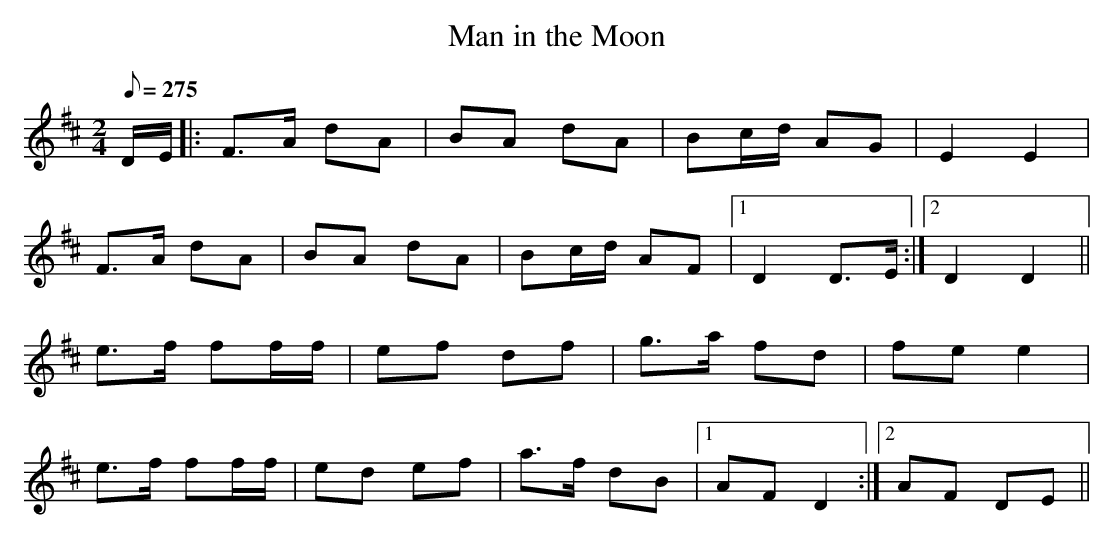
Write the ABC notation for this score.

X:1
T: Man in the Moon
L: 1/8
M: 2/4
Q: 275
K: D
D/E/ |: F>A dA | BA dA | Bc/d/ AG | E2 E2 |
F>A dA | BA dA | Bc/d/ AF |1 D2 D>E :|2 D2 D2 ||
e>f ff/f/ | ef df | g>a fd | fe e2 |
e>f ff/f/ | ed ef | a>f dB |1 AF D2 :|2 AF DE ||
